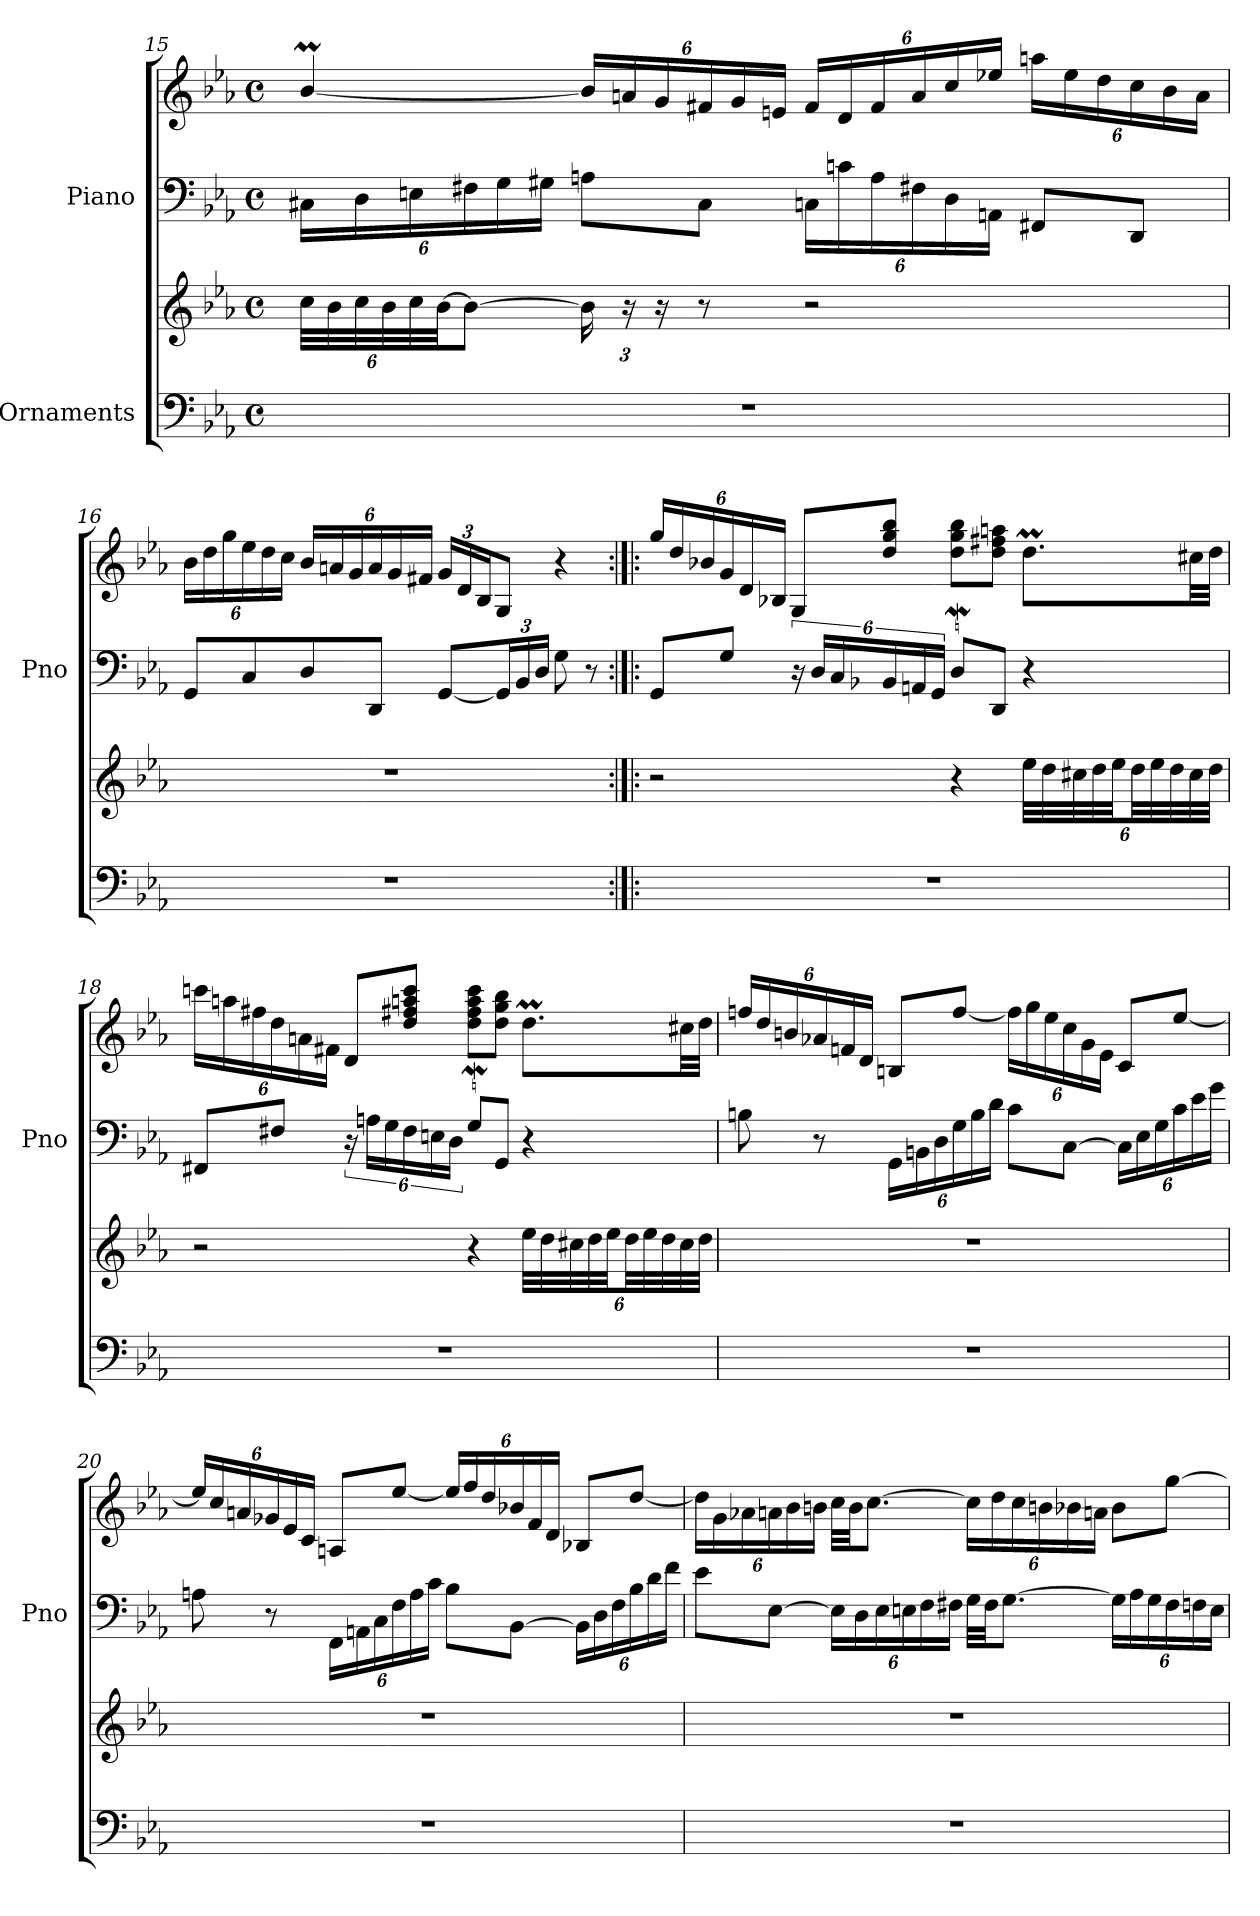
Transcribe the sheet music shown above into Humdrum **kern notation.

**kern	**kern	**kern	**kern
*part2	*part2	*part1	*part1
*staff4	*staff3	*staff2	*staff1
*I"Ornaments	*	*I"Piano	*
*	*	*I'Pno	*
!!LO:LB:g=z
*clefF4	*clefG2	*clefF4	*clefG2
*k[b-e-a-]	*k[b-e-a-]	*k[b-e-a-]	*k[b-e-a-]
*M4/4	*M4/4	*M4/4	*M4/4
*met(c)	*met(c)	*met(c)	*met(c)
*	*Xbrackettup	*Xbrackettup	*
=15	=15	=15	=15
1r	48cc\LLL	24C#X\LL	[4b-M/
.	48b-\	.	.
.	48cc\	24D\	.
.	48b-\	.	.
.	48cc\	24En\	.
.	[48b-\JJ	.	.
.	8b-\J_	24F#X\	.
.	.	24G\	.
.	.	24G#X\JJ	.
*	*	*	*Xbrackettup
.	24b-\]	8An\L	24b-/LL]
.	24r	.	24an/
.	24r	.	24g/
.	8r	8C#\J	24f#X/
.	.	.	24g/
.	.	.	24en/JJ
.	2r	24Cn\LL	24f#/LL
.	.	24cn\	24d/
.	.	24A\	24f#/
.	.	24F#X\	24a/
.	.	24D\	24cc/
.	.	24AAn\JJ	24ee-X/JJ
.	.	8FF#X/L	24aan\LL
.	.	.	24ee-\
.	.	.	24dd\
.	.	8DD/J	24cc\
.	.	.	24b-\
.	.	.	24a\JJ
=16	=16	=16	=16
1r	1r	8GG/L	24b-\LL
.	.	.	24dd\
.	.	.	24gg\
.	.	8C/	24ee-\
.	.	.	24dd\
.	.	.	24cc\JJ
.	.	8D/	24b-/LL
.	.	.	24an/
.	.	.	24g/
.	.	8DD/J	24a/
.	.	.	24g/
.	.	.	24f#X/JJ
.	.	[8GG/L	24g/LL
.	.	.	24d/
.	.	.	24B-/J
.	.	24GG/L]	8G/J
.	.	24BB-/	.
.	.	24D/JJ	.
.	.	8G\	4r
.	.	8r	.
!!LO:LB:g=z
=17:|!|:	=17:|!|:	=17:|!|:	=17:|!|:
*	*	*^	*
1r	2r	8GG/L	4.ryy	24gg/LL
.	.	.	.	24dd/
.	.	.	.	24b-X/
.	.	8G/J	.	24g/
.	.	.	.	24d/
.	.	.	.	24B-X/JJ
*	*	*brackettup	*	*
.	.	24r	.	8G/L
.	.	24D/LL	.	.
.	.	24C/	.	.
*	*	*Xbrackettup	*	*
.	.	24BB-X/	8C#X/yy	8dd/ 8gg/ 8bb-/J
.	.	24AAn/	.	.
.	.	24GG/JJ	.	.
.	4r	8DW/L	2ryy	8dd\ 8gg\ 8bb-\L
.	.	8DD/J	.	8dd\ 8ff#X\ 8aan\J
.	32ee-\LLL	4r	.	8.ddm\L
.	32dd\	.	.	.
.	48cc#X\	.	.	.
.	48dd\	.	.	.
.	48ee-\JJ	.	.	.
.	48dd\LL	.	.	.
.	48ee-\	.	.	.
.	48dd\	.	.	.
.	32cc#\	.	.	32cc#X\LL
.	32dd\JJJ	.	.	32dd\JJJ
*	*	*v	*v	*
=18	=18	=18	=18
1r	2r	8FF#X/L	24cccn\LL
.	.	.	24aan\
.	.	.	24ff#X\
.	.	8F#X/J	24dd\
.	.	.	24an\
.	.	.	24f#X\JJ
*	*	*brackettup	*
.	.	24r	8d/L
.	.	24An\LL	.
.	.	24G\	.
*	*	*Xbrackettup	*
.	.	24F#\	8dd/ 8ff#X/ 8aan/ 8ccc/J
.	.	24En\	.
.	.	24D\JJ	.
.	4r	8GW/L	8dd\ 8ff#\ 8aa\ 8ccc\L
.	.	8GG/J	8dd\ 8gg\ 8bb-\J
.	32ee-\LLL	4r	8.ddm\L
.	32dd\	.	.
.	48cc#X\	.	.
.	48dd\	.	.
.	48ee-\JJ	.	.
.	48dd\LL	.	.
.	48ee-\	.	.
.	48dd\	.	.
.	32cc#\	.	32cc#X\LL
.	32dd\JJJ	.	32dd\JJJ
!!LO:LB:g=z
=19	=19	=19	=19
1r	1r	8Bn\	24ffn/LL
.	.	.	24dd/
.	.	.	24bn/
.	.	8r	24a-X/
.	.	.	24fn/
.	.	.	24d/JJ
.	.	24GG\LL	8Bn/L
.	.	24BBn\	.
.	.	24D\	.
.	.	24G\	[8ff/J
.	.	24B\	.
.	.	24d\JJ	.
.	.	8c\L	24ff\LL]
.	.	.	24gg\
.	.	.	24ee-\
.	.	[8C\J	24cc\
.	.	.	24g\
.	.	.	24e-\JJ
.	.	24C\LL]	8c/L
.	.	24E-\	.
.	.	24G\	.
.	.	24c\	[8ee-/J
.	.	24e-\	.
.	.	24g\JJ	.
=20	=20	=20	=20
1r	1r	8An\	24ee-/LL]
.	.	.	24cc/
.	.	.	24an/
.	.	8r	24g-X/
.	.	.	24e-/
.	.	.	24c/JJ
.	.	24FF\LL	8An/L
.	.	24AAn\	.
.	.	24C\	.
.	.	24F\	[8ee-/J
.	.	24A\	.
.	.	24c\JJ	.
.	.	8B-\L	24ee-/LL]
.	.	.	24ff/
.	.	.	24dd/
.	.	[8BB-\J	24b-X/
.	.	.	24f/
.	.	.	24d/JJ
.	.	24BB-\LL]	8B-X/L
.	.	24D\	.
.	.	24F\	.
.	.	24B-\	[8dd/J
.	.	24d\	.
.	.	24f\JJ	.
!!LO:PB:g=z
=21	=21	=21	=21
1r	1r	8e-\L	24dd\LL]
.	.	.	24g\
.	.	.	24a-X\
.	.	[8E-\J	24an\
.	.	.	24b-\
.	.	.	24bn\JJ
.	.	24E-\LL]	32cc\LLL
.	.	.	32b\JJ
.	.	24D\	.
.	.	.	[8.cc\J
.	.	24E-\	.
.	.	24En\	.
.	.	24F\	.
.	.	24F#X\JJ	.
.	.	32G\LLL	24cc\LL]
.	.	32F#\JJ	.
.	.	.	24dd\
.	.	[8.G\J	.
.	.	.	24cc\
.	.	.	24bn\
.	.	.	24b-X\
.	.	.	24an\JJ
.	.	24G\LL]	8b-\L
.	.	24A-\	.
.	.	24G\	.
.	.	24F#\	[8gg\J
.	.	24Fn\	.
.	.	24E\JJ	.
=	=	=	=
*-	*-	*-	*-
